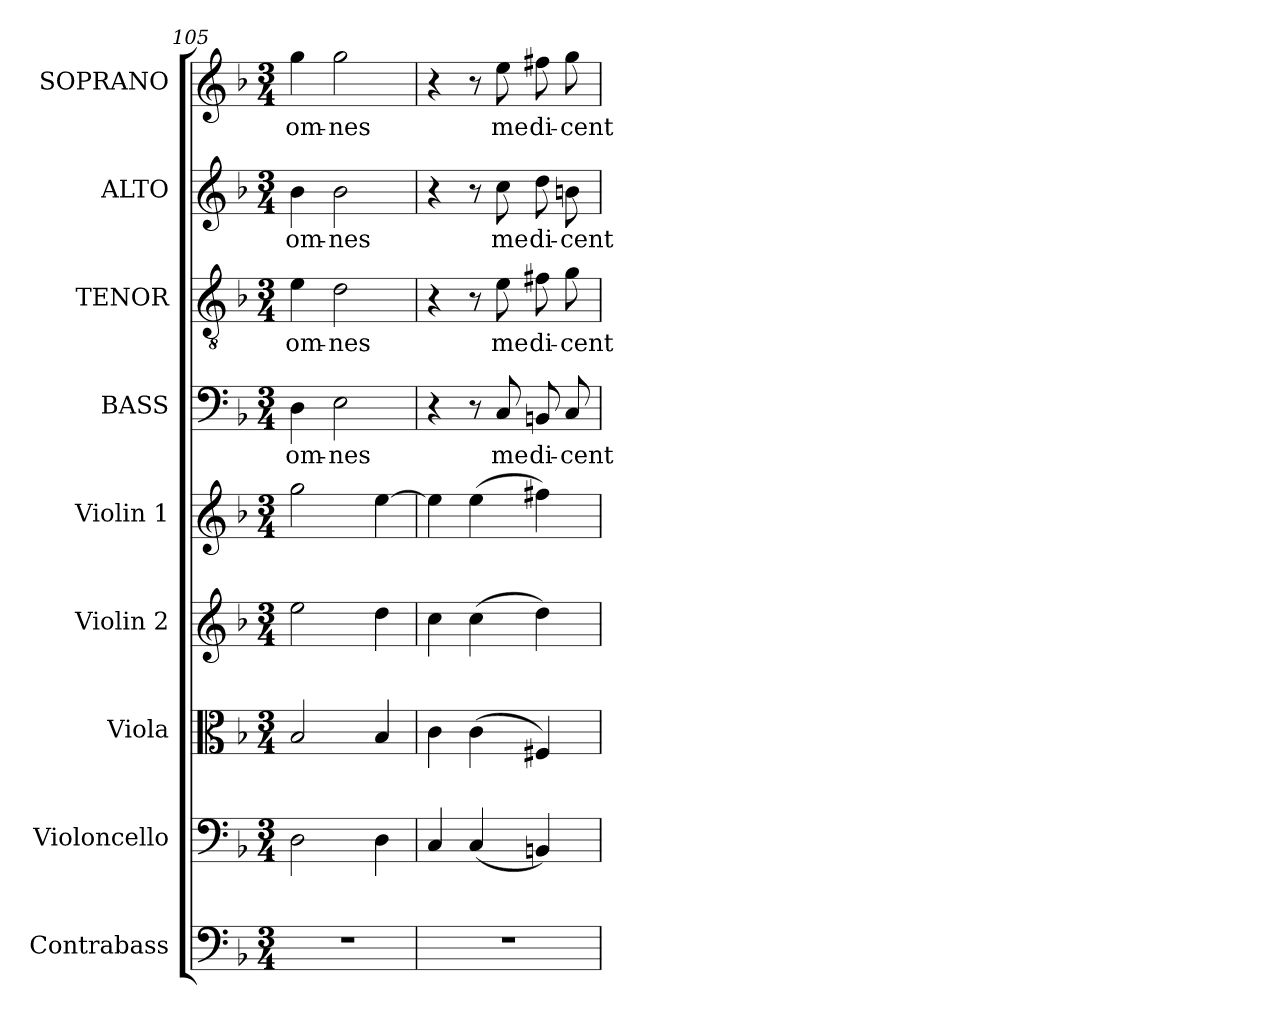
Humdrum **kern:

**kern	**kern	**kern	**kern	**kern	**kern	**text	**kern	**text	**kern	**text	**kern	**text
*part9	*part8	*part7	*part6	*part5	*part4	*part4	*part3	*part3	*part2	*part2	*part1	*part1
*staff9	*staff8	*staff7	*staff6	*staff5	*staff4	*staff4	*staff3	*staff3	*staff2	*staff2	*staff1	*staff1
*I"Contrabass	*I"Violoncello	*I"Viola	*I"Violin 2	*I"Violin 1	*I"BASS	*	*I"TENOR	*	*I"ALTO	*	*I"SOPRANO	*
*I'Cb.	*I'Vc.	*I'Vla.	*I'Vln. 2	*I'Vln. 1	*I'B.	*	*I'T.	*	*I'A.	*	*I'S.	*
*clefF4	*clefF4	*clefC3	*clefG2	*clefG2	*clefF4	*	*clefGv2	*	*clefG2	*	*clefG2	*
*ITrd7c12	*	*	*	*	*	*	*ITrd7c12	*	*	*	*	*
*k[b-]	*k[b-]	*k[b-]	*k[b-]	*k[b-]	*k[b-]	*	*k[b-]	*	*k[b-]	*	*k[b-]	*
*F:	*F:	*F:	*F:	*F:	*F:	*	*F:	*	*F:	*	*F:	*
*M3/4	*M3/4	*M3/4	*M3/4	*M3/4	*M3/4	*	*M3/4	*	*M3/4	*	*M3/4	*
=105	=105	=105	=105	=105	=105	=105	=105	=105	=105	=105	=105	=105
!LO:N:vis=1	!	!	!	!	!	!	!	!	!	!	!	!
!	!	!	!	!	!	!LO:LY:b:color=#000000	!	!	!	!	!	!
!	!	!	!	!	!	!	!	!LO:LY:b:color=#000000	!	!	!	!
!	!	!	!	!	!	!	!	!	!	!LO:LY:b:color=#000000	!	!
!	!	!	!	!	!	!	!	!	!	!	!	!LO:LY:b:color=#000000
2.r	2Di\	2B-i/	2eei\	2ggi\	4Di\	om-	4Ei\	om-	4b-i\	om-	4ggi\	om-
!	!	!	!	!	!	!LO:LY:b:color=#000000	!	!	!	!	!	!
!	!	!	!	!	!	!	!	!LO:LY:b:color=#000000	!	!	!	!
!	!	!	!	!	!	!	!	!	!	!LO:LY:b:color=#000000	!	!
!	!	!	!	!	!	!	!	!	!	!	!	!LO:LY:b:color=#000000
.	.	.	.	.	2Ei\	-nes	2Di\	-nes	2b-i\	-nes	2ggi\	-nes
.	4Di\	4B-i/	4ddi\	[>4eei\	.	.	.	.	.	.	.	.
!!LO:PB:g=z
=106	=106	=106	=106	=106	=106	=106	=106	=106	=106	=106	=106	=106
!LO:N:vis=1	!	!	!	!	!	!	!	!	!	!	!	!
2.r	4Ci/	4ci\	4cci\	4eei\]	4r	.	4r	.	4r	.	4r	.
.	(4Ci/	(4ci\	(4cci\	(4eei\	8r	.	8r	.	8r	.	8r	.
!	!	!	!	!	!	!LO:LY:b:color=#000000	!	!	!	!	!	!
!	!	!	!	!	!	!	!	!LO:LY:b:color=#000000	!	!	!	!
!	!	!	!	!	!	!	!	!	!	!LO:LY:b:color=#000000	!	!
!	!	!	!	!	!	!	!	!	!	!	!	!LO:LY:b:color=#000000
.	.	.	.	.	8Ci/	me	8Ei\	me	8cci\	me	8eei\	me
!	!	!	!	!	!	!LO:LY:b:color=#000000	!	!	!	!	!	!
!	!	!	!	!	!	!	!	!LO:LY:b:color=#000000	!	!	!	!
!	!	!	!	!	!	!	!	!	!	!LO:LY:b:color=#000000	!	!
!	!	!	!	!	!	!	!	!	!	!	!	!LO:LY:b:color=#000000
.	4BBni/)	4F#Xi/)	4ddi\)	4ff#Xi\)	8BBni/	di-	8F#Xi\	di-	8ddi\	di-	8ff#Xi\	di-
!	!	!	!	!	!	!LO:LY:b:color=#000000	!	!	!	!	!	!
!	!	!	!	!	!	!	!	!LO:LY:b:color=#000000	!	!	!	!
!	!	!	!	!	!	!	!	!	!	!LO:LY:b:color=#000000	!	!
!	!	!	!	!	!	!	!	!	!	!	!	!LO:LY:b:color=#000000
.	.	.	.	.	8Ci/	-cent	8Gi\	-cent	8bni\	-cent	8ggi\	-cent
=	=	=	=	=	=	=	=	=	=	=	=	=
*-	*-	*-	*-	*-	*-	*-	*-	*-	*-	*-	*-	*-
